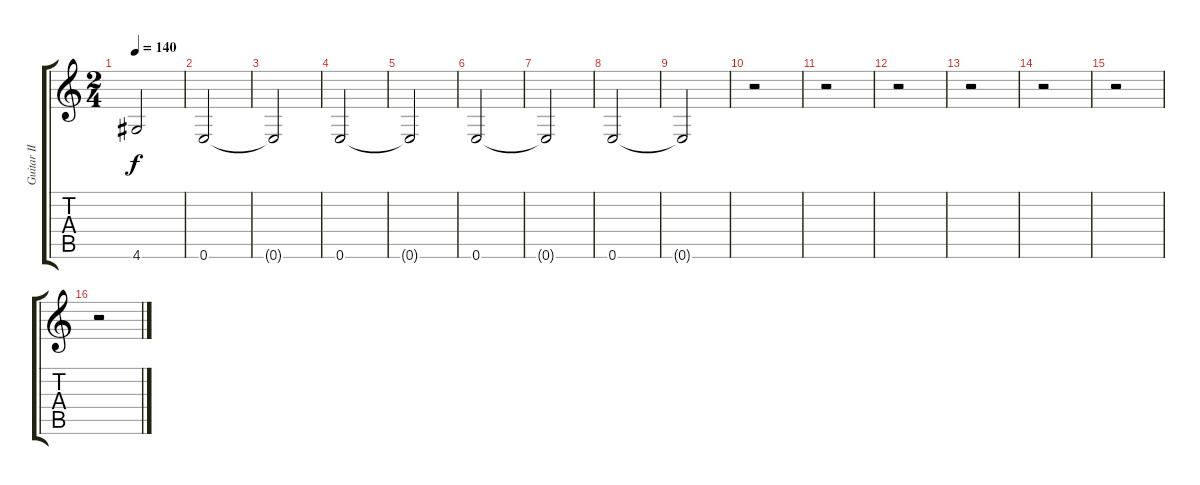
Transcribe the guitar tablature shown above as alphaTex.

\track ("Guitar II" "Guitar II") {instrument distortionguitar}
\staff {score tabs}
\tuning (E4 B3 G3 D3 A2 E2) {hide}
\ts (2 4)
\tempo 140
\clef g2
\ks c
4.6{t}.2{dy f} |
0.6.2 |
0.6{t}.2 |
0.6.2 |
0.6{t}.2 |
0.6.2 |
0.6{t}.2 |
0.6.2 |
0.6{t}.2 |
r.2 |
r.2 |
r.2 |
r.2 |
r.2 |
r.2 |
r.2
